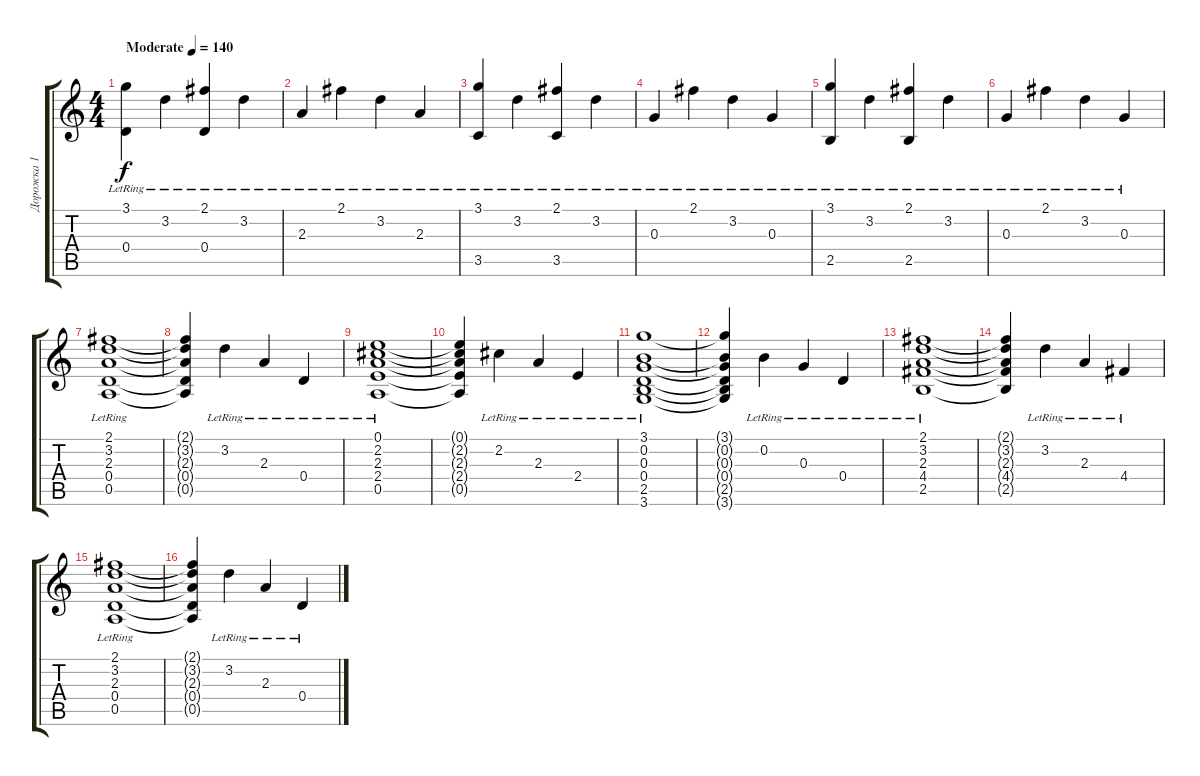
\track ("Дорожка 1" "Дорожка 1") {instrument acousticguitarnylon}
\staff {score tabs}
\tuning (E4 B3 G3 D3 A2 E2) {hide}
\ts (4 4)
\tempo (140 "Moderate")
\clef g2
\ks c
(3.1{lr} 0.4{lr}).4{dy f instrument acousticguitarnylon} 3.2{lr}.4 (2.1{lr} 0.4{lr}).4 3.2{lr}.4 |
2.3{lr}.4 2.1{lr}.4 3.2{lr}.4 2.3{lr}.4 |
(3.1{lr} 3.5{lr}).4 3.2{lr}.4 (2.1{lr} 3.5{lr}).4 3.2{lr}.4 |
0.3{lr}.4 2.1{lr}.4 3.2{lr}.4 0.3{lr}.4 |
(3.1{lr} 2.5{lr}).4 3.2{lr}.4 (2.1{lr} 2.5{lr}).4 3.2{lr}.4 |
0.3{lr}.4 2.1{lr}.4 3.2{lr}.4 0.3{lr}.4 |
(2.1{lr} 3.2{lr} 2.3{lr} 0.4{lr} 0.5{lr}).1 |
(2.1{t} 3.2{t} 2.3{t} 0.4{t} 0.5{t}).4 3.2{lr}.4 2.3{lr}.4 0.4{lr}.4 |
(0.1{lr} 2.2{lr} 2.3{lr} 2.4{lr} 0.5{lr}).1 |
(0.1{t} 2.2{t} 2.3{t} 2.4{t} 0.5{t}).4 2.2{lr}.4 2.3{lr}.4 2.4{lr}.4 |
(3.1{lr} 0.2{lr} 0.3{lr} 0.4{lr} 2.5{lr} 3.6{lr}).1 |
(3.1{t} 0.2{t} 0.3{t} 0.4{t} 2.5{t} 3.6{t}).4 0.2{lr}.4 0.3{lr}.4 0.4{lr}.4 |
(2.1{lr} 3.2{lr} 2.3{lr} 4.4{lr} 2.5{lr}).1 |
(2.1{t} 3.2{t} 2.3{t} 4.4{t} 2.5{t}).4 3.2{lr}.4 2.3{lr}.4 4.4{lr}.4 |
(2.1{lr} 3.2{lr} 2.3{lr} 0.4{lr} 0.5{lr}).1 |
(2.1{t} 3.2{t} 2.3{t} 0.4{t} 0.5{t}).4 3.2{lr}.4 2.3{lr}.4 0.4{lr}.4
